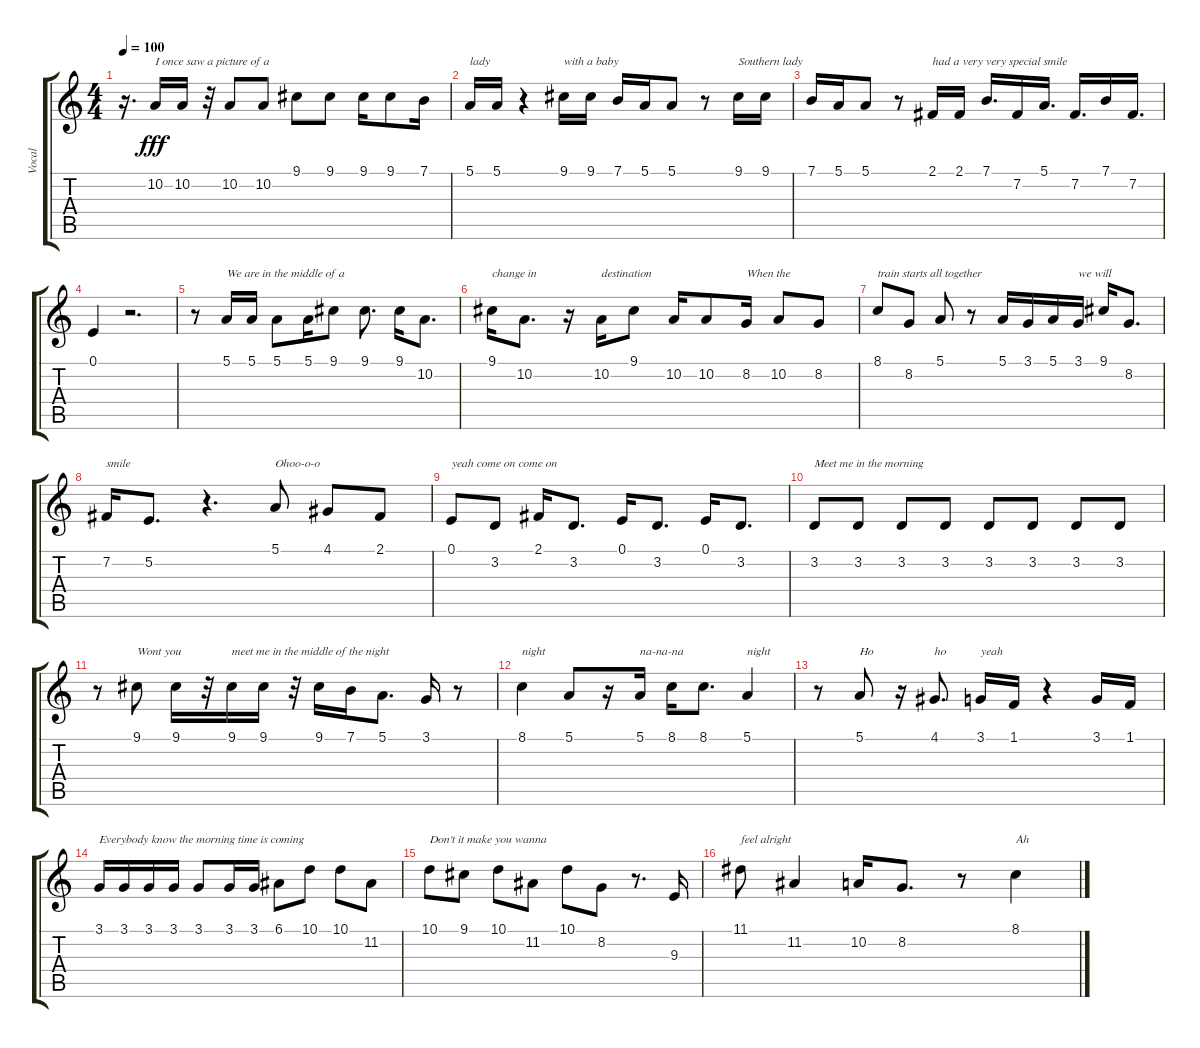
\track ("Vocal" "Vocal") {instrument synthvoice}
\staff {score tabs}
\tuning (E4 B3 G3 D3 A2 E2) {hide}
\ts (4 4)
\tempo 100
\clef g2
\ks c
r.16{d dy fff} 10.2.16{txt "I once saw a picture of a "} 10.2.16 r.32 10.2.8 10.2.8 9.1.8 9.1.8 9.1.16 9.1.8 7.1.16 |
5.1.16{txt "lady"} 5.1.16 r.4 9.1.16{txt "with a baby"} 9.1.16 7.1.16 5.1.16 5.1.8 r.8 9.1.16{txt "Southern lady"} 9.1.16 |
7.1.16 5.1.16 5.1.8 r.8 2.1.16{txt "had a very very special smile"} 2.1.16 7.1.16{d} 7.2.16 5.1.16{d} 7.2.16{d} 7.1.16 7.2.16{d} |
0.1.4 r.2{d} |
r.8 5.1.16{txt "We are in the middle of a"} 5.1.16 5.1.8 5.1.16 9.1.8 9.1.8{d} 9.1.16 10.2.8{d} |
9.1.16{txt "change in"} 10.2.8{d} r.16 10.2.16{txt "destination"} 9.1.8 10.2.16 10.2.8 8.2.16{txt "When the"} 10.2.8 8.2.8 |
8.1.8{txt "train starts all together "} 8.2.8 5.1.8 r.8 5.1.16 3.1.16 5.1.16 3.1.16{txt "we will"} 9.1.16 8.2.8{d} |
7.2.16{txt "smile"} 5.2.8{d} r.4{d} 5.1.8{txt "Ohoo-o-o"} 4.1.8 2.1.8 |
0.1.8{txt "yeah come on come on"} 3.2.8 2.1.16 3.2.8{d} 0.1.16 3.2.8{d} 0.1.16 3.2.8{d} |
3.2.8{txt "Meet me in the morning"} 3.2.8 3.2.8 3.2.8 3.2.8 3.2.8 3.2.8 3.2.8 |
r.8 9.1.8{txt "Wont you"} 9.1.16 r.32 9.1.16{txt "meet me in the middle of the night"} 9.1.16 r.32 9.1.16 7.1.16 5.1.8{d} 3.1.16 r.8 |
8.1.4{txt "night"} 5.1.8 r.16 5.1.16{txt "na-na-na"} 8.1.16 8.1.8{d} 5.1.4{txt "night"} |
r.8 5.1.8{txt "Ho"} r.16 4.1.8{d txt "ho"} 3.1.16{txt "yeah"} 1.1.16 r.4 3.1.16 1.1.16 |
3.1.16{txt "Everybody know the morning time is coming"} 3.1.16 3.1.16 3.1.16 3.1.8 3.1.16 3.1.16 6.1.8 10.1.8 10.1.8 11.2.8 |
10.1.8{txt "Don't it make you wanna"} 9.1.8 10.1.8 11.2.8 10.1.8 8.2.8 r.8{d} 9.3.16 |
11.1.8{txt "feel alright"} 11.2.4 10.2.16 8.2.8{d} r.8 8.1.4{txt "Ah"}
